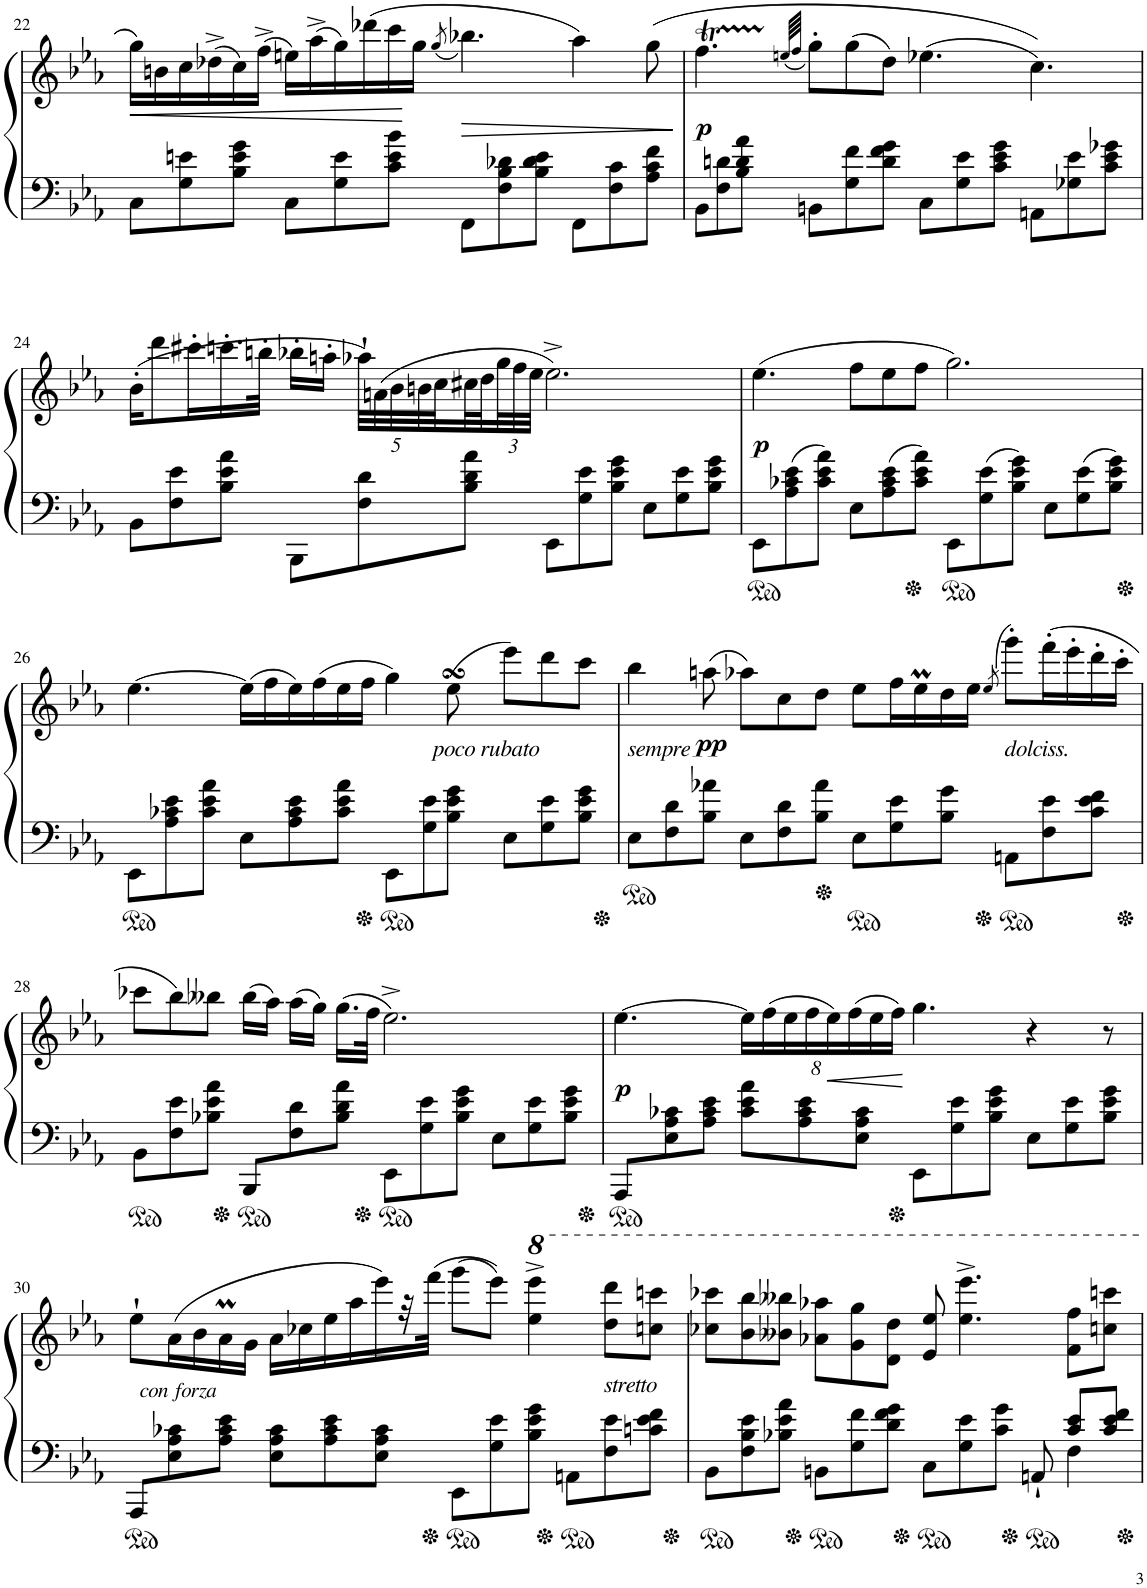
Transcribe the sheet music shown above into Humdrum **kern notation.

**kern	**kern	**dynam
*part1	*part1	*part1
*staff2	*staff1	*staff1/2
*I"Piano	*	*
*I'Pno	*	*
!!LO:PB:g=z
*clefF4	*clefG2	*
*k[b-e-a-]	*k[b-e-a-]	*
*M12/8	*M12/8	*
=22	=22	=22
!	!	!LO:HP:b
8C\L	16gg\LL	<
.	16bn\	.
8G\ 8en\	16cc\	.
.	(16dd-X^\	.
8B-\ 8e\ 8g\J	16cc\)	.
.	(16ff^\JJ	.
8C\L	16een\LL)	.
.	(16aa-^\	.
8G\ 8e\	16gg\)	.
.	(16ddd-X\	.
8c\ 8e\ 8b-\J	16ccc\	.
.	16gg\JJ	[
.	(8qgg/	.
8FF\L	4.bb-X\)	.
8F\ 8B-\ 8d-X\	.	.
8B-\ 8d-\ 8e\J	.	.
8FF\L	4aa-\)	.
8F\ 8c\	.	.
8A-\ 8c\ 8f\J	(8gg\	.
=23	=23	=23
*	*^	*
!	!	!	!LO:DY:b
8BB-\L	4.ffT\	16.ryy	p
*	*v	*v	*
8F\ 8dn\	.	.
8B-\ 8d\ 8a-\J	.	.
*	*^	*
.	.	(>64een!/LLLL	.
.	.	64ff!/JJJJ	.
8BBn\L	(8gg'>\L	1ryy	.
8G\ 8f\	(>8gg\	.	.
8d\ 8f\ 8g\J	8dd\J)	.	.
8C\L	(>4.ee-X\	.	.
8G\ 8e-\	.	.	.
8c\ 8e-\ 8g\J	.	.	.
8AAn\L	4.cc\))	.	.
8G-X\ 8e-\	.	.	.
8c\ 8e-\ 8g-X\J	.	8ryy	.
*	*v	*v	*
!!LO:LB:g=z
=24	=24	=24
8BB-\L	(16b-'\KL	.
.	8ddd\	.
8F\ 8e-\	.	.
.	16ccc#X'\L	.
8B-\ 8e-\ 8a-\J	16.cccn'\	.
.	32bbn'\JJk	.
8BBB-\L	16bb-X'\LL	.
.	16aan'\JJ	.
*	*Xbrackettup	*
8F\ 8d\	40aa-X`\LLL)	.
.	(40an\	.
.	40b-\	.
.	40bn\	.
.	40cc\J	.
8B-\ 8d\ 8a-\J	32cc#X\L	.
.	32dd\J	.
.	48gg\L	.
.	48ff\	.
.	48ee-\JJJ	.
8EE-\L	2.ee-^\)	.
8G\ 8e-\	.	.
8B-\ 8e-\ 8g\J	.	.
8E-\L	.	.
8G\ 8e-\	.	.
8B-\ 8e-\ 8g\J	.	.
=25	=25	=25
!	!	!LO:DY:b
8EE-\L	(4.ee-\	p
8A-\ 8c-X\ 8e-\	.	.
8c-\ 8e-\ 8a-\J	.	.
8E-\L	8ff\L	.
8A-\ 8c-\ 8e-\	8ee-\	.
8c-\ 8e-\ 8a-\J	8ff\J	.
8EE-\L	2.gg\)	.
8G\ 8e-\	.	.
8B-\ 8e-\ 8g\J	.	.
8E-\L	.	.
8G\ 8e-\	.	.
8B-\ 8e-\ 8g\J	.	.
!!LO:LB:g=z
=26	=26	=26
*	*^	*
8EE-\L	[>4.ee-\	1ryy	.
8A-\ 8c-X\ 8e-\	.	.	.
8c-\ 8e-\ 8a-\J	.	.	.
8E-\L	(>16ee-\LL]	.	.
.	16ff\	.	.
8A-\ 8c-\ 8e-\	16ee-\)	.	.
.	(16ff\	.	.
8c-\ 8e-\ 8a-\J	16ee-\	.	.
.	16ff\JJ	.	.
8EE-\L	4gg\)	.	.
8G\ 8e-\	.	.	.
!	!LO:TX:b:i:t=poco rubato	!	!
8B-\ 8e-\ 8g\J	8ee-sSSs\	(32ff!	.
.	.	32ee-!	.
.	.	32dd!	.
.	.	32ee-!	.
8E-\L	(8eee-\L	4.ryy	.
8G\ 8e-\	8ddd\	.	.
8B-\ 8e-\ 8g\J	8ccc\J	.	.
*	*v	*v	*
=27	=27	=27
!	!LO:TX:b:i:t=sempre	!
!	!	!LO:DY:b
8E-\L	4bb-\	pp
8F\ 8d\	.	.
8B-\ 8a-X\J	8aan\	.
8E-\L	8aa-X\L)	.
8F\ 8d\	8cc\	.
8B-\ 8a-\J	8dd\J	.
8E-\L	8ee-\L	.
8G\ 8e-\	16ff\L	.
.	16ee-M\	.
8B-\ 8g\J	16dd\	.
.	16ee-\JJ	.
.	(>8qee-/	.
!	!LO:TX:b:i:t=dolciss.	!
8AAn\L	8ggg'\L)	.
8F\ 8e-\	(>16fff'\L	.
.	16eee-'\	.
8c\ 8e-\ 8f\J	16ddd'\	.
.	16ccc'\JJ	.
!!LO:LB:g=z
=28	=28	=28
8BB-\L	8ccc-X\L	.
8F\ 8e-\	8bb-\)	.
8B-X\ 8e-\ 8a-\J	8bb--X\J	.
8BBB-/L	(16bb--\LL	.
.	16aa-\JJ)	.
8F\ 8d\	(16aa-\LL	.
.	16gg\JJ)	.
8B-\ 8d\ 8a-\J	(16.gg\LL	.
.	32ff\JJk	.
8EE-\L	2.ee-^\)	.
8G\ 8e-\	.	.
8B-\ 8e-\ 8g\J	.	.
8E-\L	.	.
8G\ 8e-\	.	.
8B-\ 8e-\ 8g\J	.	.
=29	=29	=29
!	!	!LO:DY:b
8AAA-/L	[4.ee-\	p
8E-\ 8A-\ 8c-X\	.	.
8A-\ 8c-\ 8e-\J	.	.
8c-\ 8e-\ 8a-\L	64%3ee-\LL]	.
.	(64%3ff\	.
.	64%3ee-\	.
8A-\ 8c-\ 8e-\	.	.
.	64%3ff\	.
!	!	!LO:HP:b
.	64%3ee-\)	<
.	(64%3ff\	.
8E-\ 8A-\ 8c-\J	.	.
.	64%3ee-\	.
.	64%3ff\JJ)	.
8EE-\L	4.gg\	[
8G\ 8e-\	.	.
8B-\ 8e-\ 8g\J	.	.
8E-\L	4r	.
8G\ 8e-\	.	.
8B-\ 8e-\ 8g\J	8r	.
!!LO:LB:g=z
=30	=30	=30
!	!	!LO:DY:b
8AAA-/L	8ee-`\L	other-dynamics
8E-\ 8A-\ 8c-X\	(>16a-\L	.
.	16b-\	.
8A-\ 8c-\ 8e-\J	16a-M\	.
.	16g\JJ	.
8E-\ 8A-\ 8c-\L	16a-\LL	.
.	16cc-X\	.
8A-\ 8c-\ 8e-\	16ee-\	.
.	16aa-\	.
8E-\ 8A-\ 8c-\J	16eee-\)	.
.	32r	.
.	(>32fff\JJJ	.
8EE-\L	8ggg\L	.
8G\ 8e-\	8eee-\J))	.
8B-\ 8e-\ 8g\J	4eee-\^ 4eeee-\^	.
8AAn\L	.	.
!	!LO:TX:b:i:t=stretto	!
8F\ 8e-\	8ddd\ 8dddd\L	.
8cn\ 8e-\ 8f\J	8cccn\ 8ccccn\J	.
=31	=31	=31
*^	*	*
8BB-\L	4ryy	8ccc-X\ 8cccc-X\L	.
8F\ 8B-\ 8e-\	.	8bb-\ 8bbb-\	.
*v	*v	*	*
8B-X\ 8e-\ 8a-\J	8bb--X\ 8bbb--X\J	.
8BBn\L	8aa-X\ 8aaa-X\L	.
8G\ 8f\	8gg\ 8ggg\	.
8d\ 8f\ 8g\J	8dd\ 8ddd\J	.
8C\L	8ee-/ 8eee-/	.
8G\ 8e-\	4.eee-\^ 4.eeee-\^	.
8c\ 8g\J	.	.
8AAn`</	.	.
*^	*	*
4F\	8c/ 8e-/L	8ff\ 8fff\L	.
.	8c/ 8e-/ 8f/J	8cccn\ 8ccccn\J	.
*v	*v	*	*
=	=	=
*-	*-	*-
